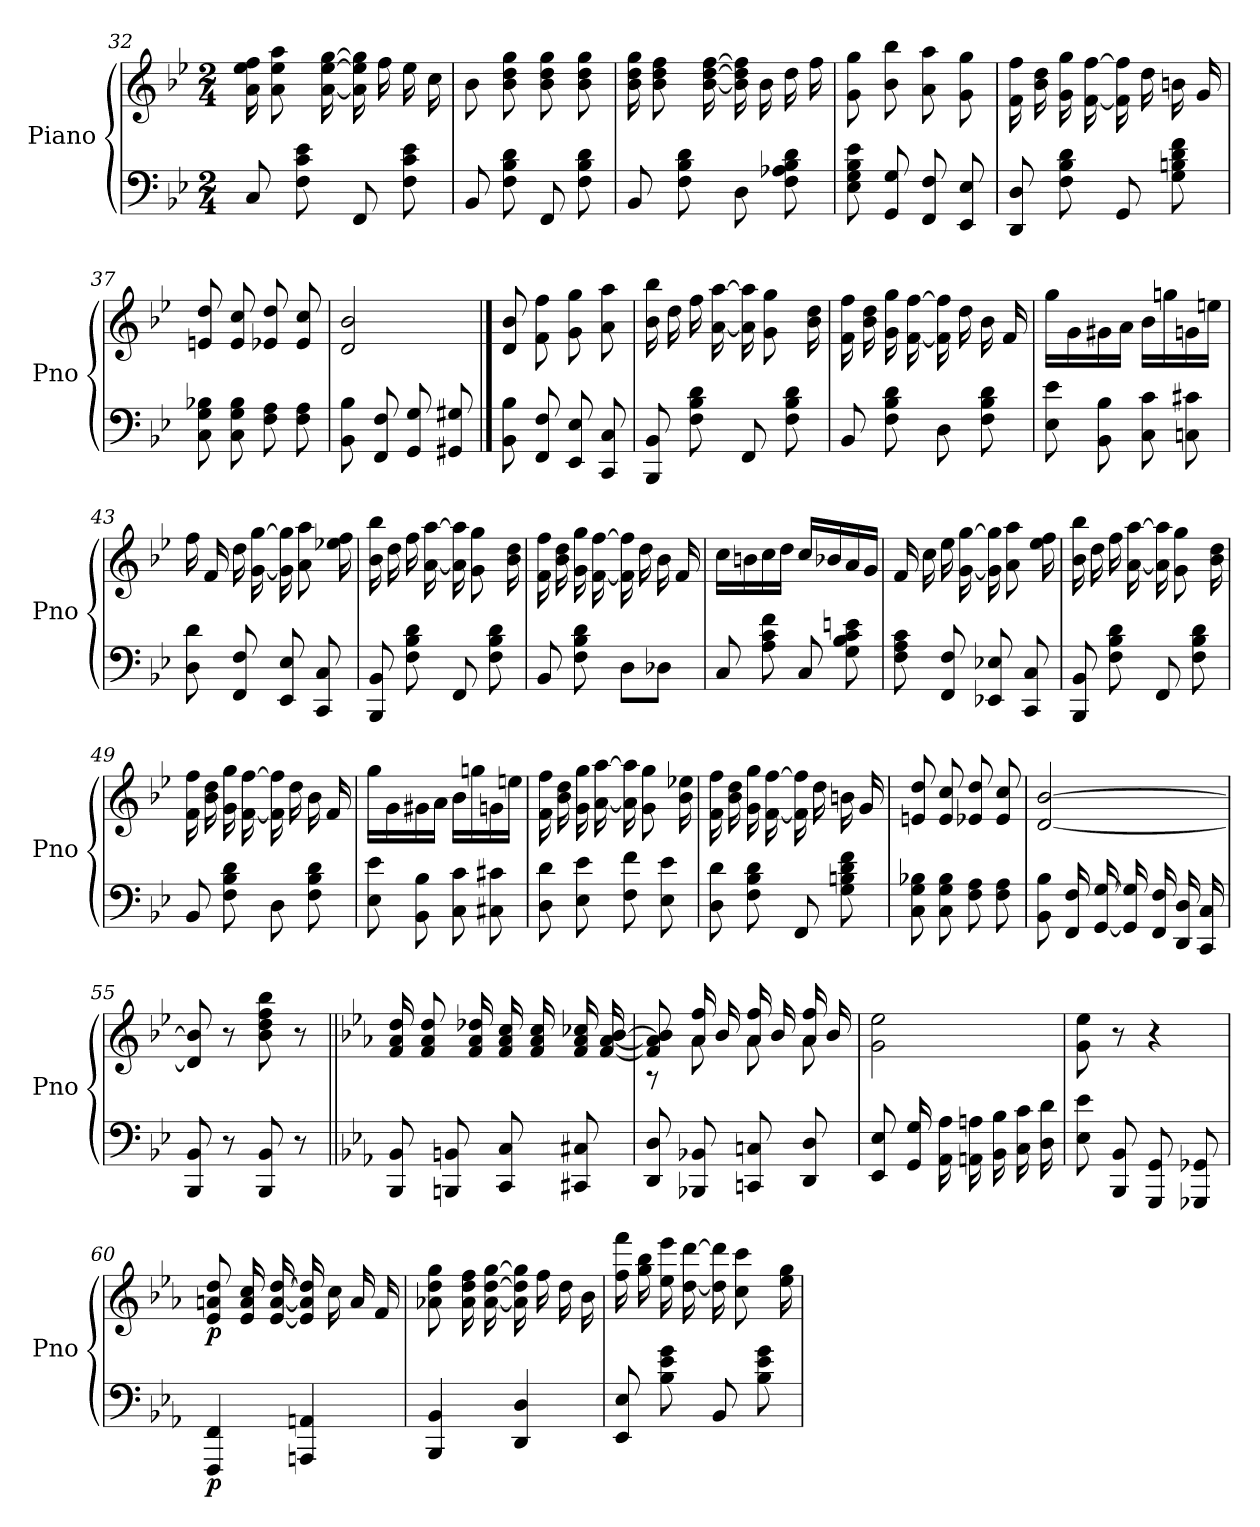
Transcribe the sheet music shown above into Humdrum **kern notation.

**kern	**dynam	**kern	**dynam
*part2	*part2	*part1	*part1
*staff2	*staff2	*staff1	*staff1
*I"Piano	*	*I"Piano	*
*I'Pno	*	*I'Pno	*
*clefF4	*	*clefG2	*
*k[b-e-]	*	*k[b-e-]	*
*M2/4	*	*M2/4	*
=32	=32	=32	=32
8C/	.	16a\ 16ee-\ 16ff\	.
.	.	8a\ 8ee-\ 8aa\	.
8F\ 8c\ 8e-\	.	.	.
.	.	[16a\ [16ee-\ [16gg\	.
8FF/	.	16a\] 16ee-\] 16gg\]	.
.	.	16ff\	.
8F\ 8c\ 8e-\	.	16ee-\	.
.	.	16cc\	.
=33	=33	=33	=33
8BB-/	.	8b-\	.
8F\ 8B-\ 8d\	.	8b-\ 8dd\ 8gg\	.
8FF/	.	8b-\ 8dd\ 8gg\	.
8F\ 8B-\ 8d\	.	8b-\ 8dd\ 8gg\	.
!!LO:PB:g=z
=34	=34	=34	=34
8BB-/	.	16b-\ 16dd\ 16gg\	.
.	.	8b-\ 8dd\ 8ff\	.
8F\ 8B-\ 8d\	.	.	.
.	.	[16b-\ [16dd\ [16ff\	.
8D\	.	16b-\] 16dd\] 16ff\]	.
.	.	16b-\	.
8F\ 8A-X\ 8B-\ 8d\	.	16dd\	.
.	.	16ff\	.
=35	=35	=35	=35
8E-\ 8G\ 8B-\ 8e-\	.	8g\ 8gg\	.
8GG/ 8G/	.	8b-\ 8bb-\	.
8FF/ 8F/	.	8a\ 8aa\	.
8EE-/ 8E-/	.	8g\ 8gg\	.
=36	=36	=36	=36
8DD/ 8D/	.	16f\ 16ff\	.
.	.	16b-\ 16dd\	.
8F\ 8B-\ 8d\	.	16g\ 16gg\	.
.	.	[16f\ [16ff\	.
8GG/	.	16f\] 16ff\]	.
.	.	16dd\	.
8G\ 8Bn\ 8d\ 8f\	.	16bn\	.
.	.	16g/	.
=37	=37	=37	=37
8C\ 8G\ 8B-X\	.	8en/ 8dd/	.
8C\ 8G\ 8B-\	.	8e/ 8cc/	.
8F\ 8A\	.	8e-X/ 8dd/	.
8F\ 8A\	.	8e-/ 8cc/	.
=38	=38	=38	=38
8BB-\ 8B-\	.	2d/ 2b-/	.
8FF/ 8F/	.	.	.
8GG/ 8G/	.	.	.
!	!LO:DY:b	!	!
8GG#X/ 8G#X/	other-dynamics	.	.
==39	==39	==39	==39
8BB-\ 8B-\	.	8d/ 8b-/	.
8FF/ 8F/	.	8f\ 8ff\	.
8EE-/ 8E-/	.	8g\ 8gg\	.
8CC/ 8C/	.	8a\ 8aa\	.
!!LO:LB:g=z
=40	=40	=40	=40
8BBB-/ 8BB-/	.	16b-\ 16bb-\	.
.	.	16dd\	.
8F\ 8B-\ 8d\	.	16ff\	.
.	.	[16a\ [16aa\	.
8FF/	.	16a\] 16aa\]	.
.	.	8g\ 8gg\	.
8F\ 8B-\ 8d\	.	.	.
.	.	16b-\ 16dd\	.
=41	=41	=41	=41
8BB-/	.	16f\ 16ff\	.
.	.	16b-\ 16dd\	.
8F\ 8B-\ 8d\	.	16g\ 16gg\	.
.	.	[16f\ [16ff\	.
8D\	.	16f\] 16ff\]	.
.	.	16dd\	.
8F\ 8B-\ 8d\	.	16b-\	.
.	.	16f/	.
=42	=42	=42	=42
8E-\ 8e-\	.	16gg\LL	.
.	.	16g\	.
8BB-\ 8B-\	.	16g#X\	.
.	.	16a\JJ	.
8C\ 8c\	.	16b-\LL	.
.	.	16ggn\	.
8Cn\ 8c#X\	.	16gn\	.
.	.	16een\JJ	.
=43	=43	=43	=43
8D\ 8d\	.	16ff\	.
.	.	16f/	.
8FF/ 8F/	.	16dd\	.
.	.	[16g\ [16gg\	.
8EE-/ 8E-/	.	16g\] 16gg\]	.
.	.	8a\ 8aa\	.
8CC/ 8C/	.	.	.
.	.	16ee-X\ 16ff\	.
=44	=44	=44	=44
8BBB-/ 8BB-/	.	16b-\ 16bb-\	.
.	.	16dd\	.
8F\ 8B-\ 8d\	.	16ff\	.
.	.	[16a\ [16aa\	.
8FF/	.	16a\] 16aa\]	.
.	.	8g\ 8gg\	.
8F\ 8B-\ 8d\	.	.	.
.	.	16b-\ 16dd\	.
!!LO:LB:g=z
=45	=45	=45	=45
8BB-/	.	16f\ 16ff\	.
.	.	16b-\ 16dd\	.
8F\ 8B-\ 8d\	.	16g\ 16gg\	.
.	.	[16f\ [16ff\	.
8D\L	.	16f\] 16ff\]	.
.	.	16dd\	.
8D-X\J	.	16b-\	.
.	.	16f/	.
=46	=46	=46	=46
8C/	.	16cc\LL	.
.	.	16bn\	.
8A\ 8c\ 8f\	.	16cc\	.
.	.	16dd\JJ	.
8C/	.	16cc/LL	.
.	.	16b-X/	.
8G\ 8B-\ 8c\ 8en\	.	16a/	.
.	.	16g/JJ	.
=47	=47	=47	=47
8F\ 8A\ 8c\	.	16f/	.
.	.	16cc\	.
8FF/ 8F/	.	16ee-\	.
.	.	[16g\ [16gg\	.
8EE-X/ 8E-X/	.	16g\] 16gg\]	.
.	.	8a\ 8aa\	.
8CC/ 8C/	.	.	.
.	.	16ee-\ 16ff\	.
=48	=48	=48	=48
8BBB-/ 8BB-/	.	16b-\ 16bb-\	.
.	.	16dd\	.
8F\ 8B-\ 8d\	.	16ff\	.
.	.	[16a\ [16aa\	.
8FF/	.	16a\] 16aa\]	.
.	.	8g\ 8gg\	.
8F\ 8B-\ 8d\	.	.	.
.	.	16b-\ 16dd\	.
=49	=49	=49	=49
8BB-/	.	16f\ 16ff\	.
.	.	16b-\ 16dd\	.
8F\ 8B-\ 8d\	.	16g\ 16gg\	.
.	.	[16f\ [16ff\	.
8D\	.	16f\] 16ff\]	.
.	.	16dd\	.
8F\ 8B-\ 8d\	.	16b-\	.
.	.	16f/	.
!!LO:LB:g=z
=50	=50	=50	=50
8E-\ 8e-\	.	16gg\LL	.
.	.	16g\	.
8BB-\ 8B-\	.	16g#X\	.
.	.	16a\JJ	.
8C\ 8c\	.	16b-\LL	.
.	.	16ggn\	.
8C#X\ 8c#X\	.	16gn\	.
.	.	16een\JJ	.
=51	=51	=51	=51
8D\ 8d\	.	16f\ 16ff\	.
.	.	16b-\ 16dd\	.
8E-\ 8e-\	.	16g\ 16gg\	.
.	.	[16a\ [16aa\	.
8F\ 8f\	.	16a\] 16aa\]	.
.	.	8g\ 8gg\	.
8E-\ 8e-\	.	.	.
.	.	16b-\ 16ee-X\	.
=52	=52	=52	=52
8D\ 8d\	.	16f\ 16ff\	.
.	.	16b-\ 16dd\	.
8F\ 8B-\ 8d\	.	16g\ 16gg\	.
.	.	[16f\ [16ff\	.
8FF/	.	16f\] 16ff\]	.
.	.	16dd\	.
8G\ 8Bn\ 8d\ 8f\	.	16bn\	.
.	.	16g/	.
=53	=53	=53	=53
8C\ 8G\ 8B-X\	.	8en/ 8dd/	.
8C\ 8G\ 8B-\	.	8e/ 8cc/	.
8F\ 8A\	.	8e-X/ 8dd/	.
8F\ 8A\	.	8e-/ 8cc/	.
=54	=54	=54	=54
8BB-\ 8B-\	.	[2d/ [2b-/	.
16FF/ 16F/	.	.	.
[16GG/ [16G/	.	.	.
16GG/] 16G/]	.	.	.
16FF/ 16F/	.	.	.
16DD/ 16D/	.	.	.
16CC/ 16C/	.	.	.
!!LO:LB:g=z
=55	=55	=55	=55
8BBB-/ 8BB-/	.	8d/] 8b-/]	.
8r	.	8r	.
8BBB-/ 8BB-/	.	8b-\ 8dd\ 8ff\ 8bb-\	.
8r	.	8r	.
=56||	=56||	=56||	=56||
*k[b-e-a-]	*	*k[b-e-a-]	*
8BBB-/ 8BB-/	.	16f/ 16a-/ 16dd/	.
.	.	8f/ 8a-/ 8dd/	.
8BBBn/ 8BBn/	.	.	.
.	.	16f/ 16a-/ 16dd-X/	.
8CC/ 8C/	.	16f/ 16a-/ 16cc/	.
.	.	16f/ 16a-/ 16cc/	.
8CC#X/ 8C#X/	.	16f/ 16a-/ 16cc-X/	.
.	.	[16f/ [16a-/ [16b-/	.
=57	=57	=57	=57
*	*	*^	*
8DD/ 8D/	.	8f/] 8a-/] 8b-/]	8r	.
8BBB-X/ 8BB-X/	.	16a-/ 16ff/	8a-\	.
.	.	16b-/	.	.
8CCn/ 8Cn/	.	16a-/ 16ff/	8a-\	.
.	.	16b-/	.	.
8DD/ 8D/	.	16a-/ 16ff/	8a-\	.
.	.	16b-/	.	.
*	*	*v	*v	*
=58	=58	=58	=58
8EE-/ 8E-/	.	2g\ 2ee-\	.
16GG/ 16G/	.	.	.
16AA-\ 16A-\	.	.	.
16AAn\ 16An\	.	.	.
16BB-\ 16B-\	.	.	.
16C\ 16c\	.	.	.
16D\ 16d\	.	.	.
=59	=59	=59	=59
8E-\ 8e-\	.	8g\ 8ee-\	.
8BBB-/ 8BB-/	.	8r	.
8GGG/ 8GG/	.	4r	.
!	!LO:DY:b	!	!
8GGG-X/ 8GG-X/	other-dynamics	.	.
!!LO:LB:g=z
=60!|	=60!|	=60!|	=60!|
!	!LO:DY:b	!	!LO:DY:b
4FFF/ 4FF/	p	8e-/ 8an/ 8dd/	p
.	.	16e-/ 16a/ 16cc/	.
.	.	[16e-/ [16a/ [16dd/	.
4AAAn/ 4AAn/	.	16e-/] 16a/] 16dd/]	.
.	.	16cc\	.
.	.	16a/	.
.	.	16f/	.
=61	=61	=61	=61
4BBB-/ 4BB-/	.	8a-X\ 8dd\ 8gg\	.
.	.	16a-\ 16dd\ 16ff\	.
.	.	[16a-\ [16dd\ [16gg\	.
4DD/ 4D/	.	16a-\] 16dd\] 16gg\]	.
.	.	16ff\	.
.	.	16dd\	.
.	.	16b-\	.
=62	=62	=62	=62
8EE-/ 8E-/	.	16ff\ 16fff\	.
.	.	16gg\ 16bb-\	.
8B-\ 8e-\ 8g\	.	16ee-\ 16eee-\	.
.	.	[16dd\ [16ddd\	.
8BB-/	.	16dd\] 16ddd\]	.
.	.	8cc\ 8ccc\	.
8B-\ 8e-\ 8g\	.	.	.
.	.	16ee-\ 16gg\	.
=	=	=	=
*-	*-	*-	*-
